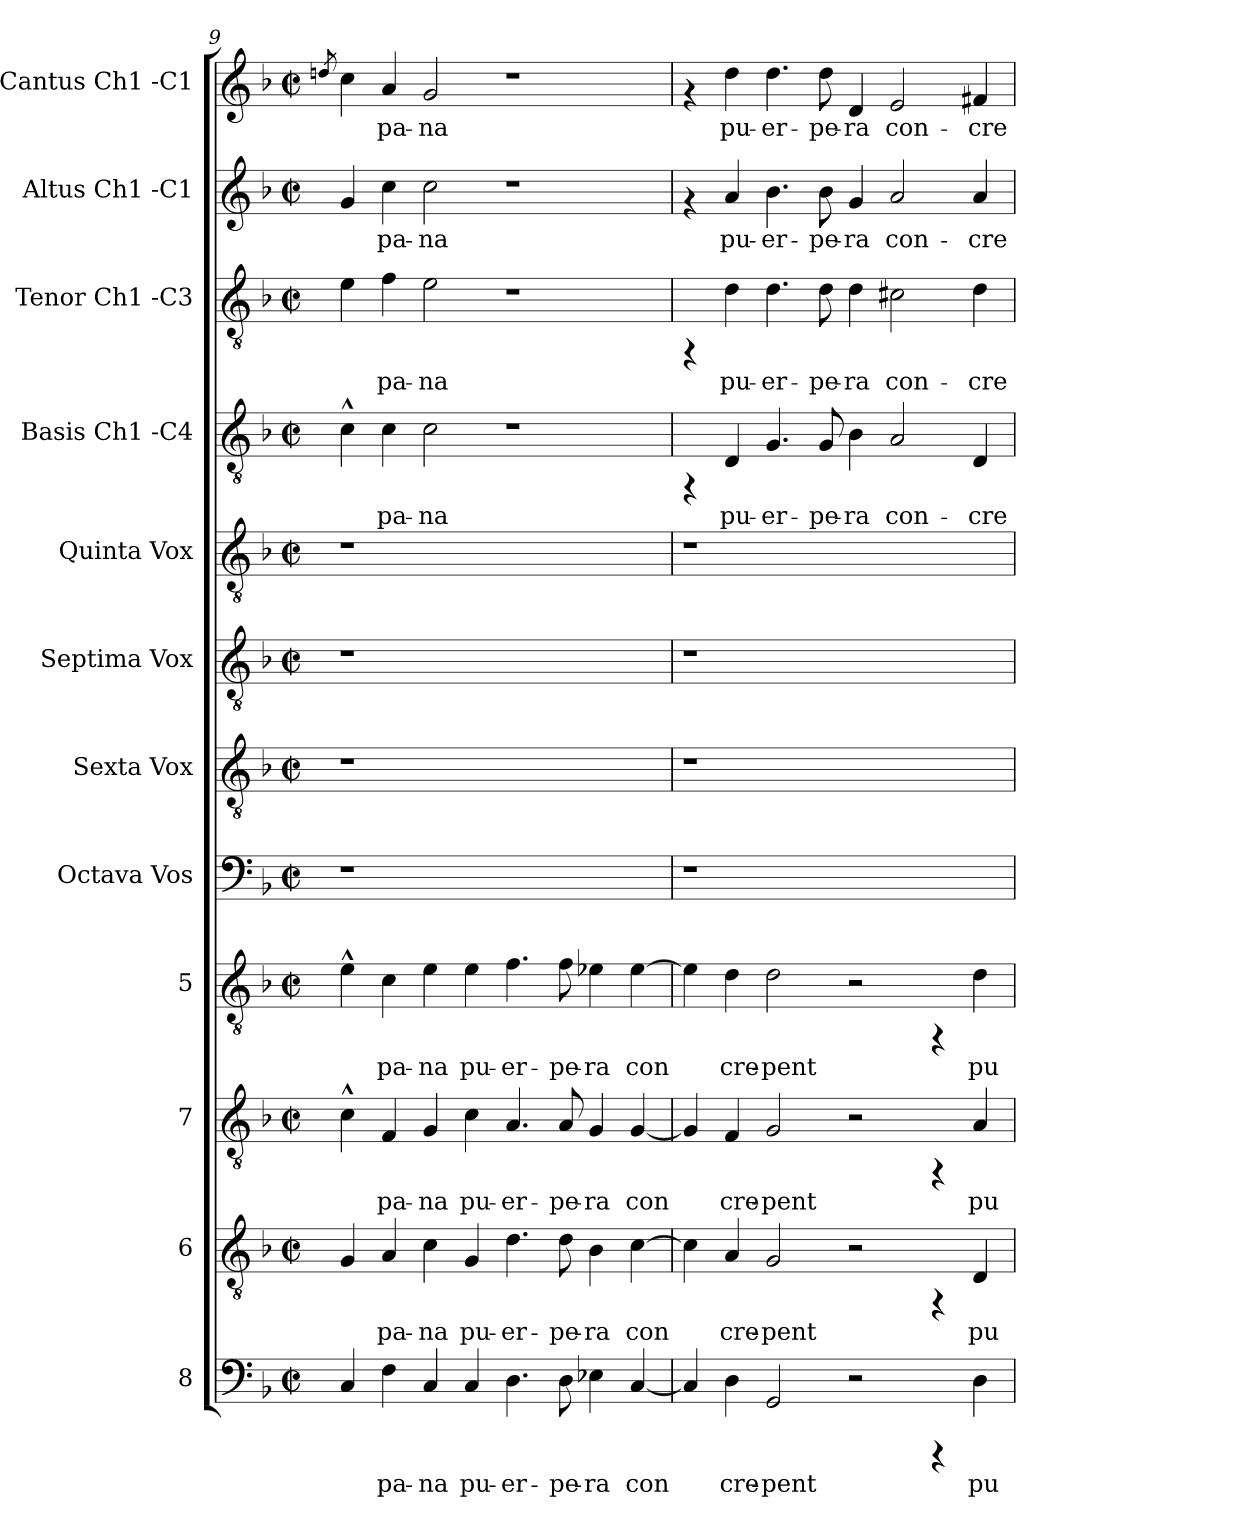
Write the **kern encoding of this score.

**kern	**text	**kern	**text	**kern	**text	**kern	**text	**kern	**kern	**kern	**kern	**kern	**text	**kern	**text	**kern	**text	**kern	**text
*part12	*part12	*part11	*part11	*part10	*part10	*part9	*part9	*part8	*part7	*part6	*part5	*part4	*part4	*part3	*part3	*part2	*part2	*part1	*part1
*staff12	*staff12	*staff11	*staff11	*staff10	*staff10	*staff9	*staff9	*staff8	*staff7	*staff6	*staff5	*staff4	*staff4	*staff3	*staff3	*staff2	*staff2	*staff1	*staff1
*I"8	*	*I"6	*	*I"7	*	*I"5	*	*I"Octava  Vos	*I"Sexta  Vox	*I"Septima  Vox	*I"Quinta  Vox	*I"Basis  Ch1 -C4	*	*I"Tenor  Ch1 -C3	*	*I"Altus  Ch1 -C1	*	*I"Cantus  Ch1 -C1	*
*	*	*	*	*	*	*	*	*	*	*	*	*I'B	*	*I'T	*	*I'A	*	*I'C	*
!!LO:PB:g=z
*clefF4	*	*clefGv2	*	*clefGv2	*	*clefGv2	*	*clefF4	*clefGv2	*clefGv2	*clefGv2	*clefGv2	*	*clefGv2	*	*clefG2	*	*clefG2	*
*k[b-]	*	*k[b-]	*	*k[b-]	*	*k[b-]	*	*k[b-]	*k[b-]	*k[b-]	*k[b-]	*k[b-]	*	*k[b-]	*	*k[b-]	*	*k[b-]	*
*F:	*	*F:	*	*F:	*	*F:	*	*F:	*F:	*F:	*F:	*F:	*	*F:	*	*F:	*	*F:	*
*M2/2	*	*M2/2	*	*M2/2	*	*M2/2	*	*M2/2	*M2/2	*M2/2	*M2/2	*M2/2	*	*M2/2	*	*M2/2	*	*M2/2	*
*met(c|)	*	*met(c|)	*	*met(c|)	*	*met(c|)	*	*met(c|)	*met(c|)	*met(c|)	*met(c|)	*met(c|)	*	*met(c|)	*	*met(c|)	*	*met(c|)	*
=9	=9	=9	=9	=9	=9	=9	=9	=9	=9	=9	=9	=9	=9	=9	=9	=9	=9	=9	=9
.	.	.	.	.	.	.	.	.	.	.	.	.	.	.	.	.	.	8qddn/	.
!	!LO:LY:b:cj	!	!LO:LY:b:cj	!	!LO:LY:b:cj	!	!LO:LY:b:cj	!	!	!	!	!	!LO:LY:b:cj	!	!LO:LY:b:cj	!	!LO:LY:b:cj	!	!LO:LY:b:cj
4C/	--	4G/	--	4c^^>\	--	4e^^>\	--	1r	1r	1r	1r	4c^^>\	--	4e\	--	4g/	--	4cc\	--
!	!LO:LY:b:cj	!	!LO:LY:b:cj	!	!LO:LY:b:cj	!	!LO:LY:b:cj	!	!	!	!	!	!LO:LY:b:cj	!	!LO:LY:b:cj	!	!LO:LY:b:cj	!	!LO:LY:b:cj
4F\	-pa-	4A/	-pa-	4F/	-pa-	4c\	-pa-	.	.	.	.	4c\	-pa-	4f\	-pa-	4cc\	-pa-	4a/	-pa-
!	!LO:LY:b:cj	!	!LO:LY:b:cj	!	!LO:LY:b:cj	!	!LO:LY:b:cj	!	!	!	!	!	!LO:LY:b:cj	!	!LO:LY:b:cj	!	!LO:LY:b:cj	!	!LO:LY:b:cj
4C/	-na	4c\	-na	4G/	-na	4e\	-na	.	.	.	.	2c\	-na	2e\	-na	2cc\	-na	2g/	-na
!	!LO:LY:b:cj	!	!LO:LY:b:cj	!	!LO:LY:b:cj	!	!LO:LY:b:cj	!	!	!	!	!	!	!	!	!	!	!	!
4C/	pu-	4G/	pu-	4c\	pu-	4e\	pu-	.	.	.	.	.	.	.	.	.	.	.	.
!	!LO:LY:b:cj	!	!LO:LY:b:cj	!	!LO:LY:b:cj	!	!LO:LY:b:cj	!	!	!	!	!	!	!	!	!	!	!	!
4.D\	-er-	4.d\	-er-	4.A/	-er-	4.f\	-er-	1ryy	1ryy	1ryy	1ryy	1r	.	1r	.	1r	.	1r	.
!	!LO:LY:b:cj	!	!LO:LY:b:cj	!	!LO:LY:b:cj	!	!LO:LY:b:cj	!	!	!	!	!	!	!	!	!	!	!	!
8D\	-pe-	8d\	-pe-	8A/	-pe-	8f\	-pe-	.	.	.	.	.	.	.	.	.	.	.	.
!	!LO:LY:b:cj	!	!LO:LY:b:cj	!	!LO:LY:b:cj	!	!LO:LY:b:cj	!	!	!	!	!	!	!	!	!	!	!	!
4E-X\	-ra	4B-\	-ra	4G/	-ra	4e-X\	-ra	.	.	.	.	.	.	.	.	.	.	.	.
!	!LO:LY:b:cj	!	!LO:LY:b:cj	!	!LO:LY:b:cj	!	!LO:LY:b:cj	!	!	!	!	!	!	!	!	!	!	!	!
[<4C/	con-	[>4c\	con-	[<4G/	con-	[>4e-\	con-	.	.	.	.	.	.	.	.	.	.	.	.
=10	=10	=10	=10	=10	=10	=10	=10	=10	=10	=10	=10	=10	=10	=10	=10	=10	=10	=10	=10
!	!LO:LY:b:cj	!	!LO:LY:b:cj	!	!LO:LY:b:cj	!	!LO:LY:b:cj	!	!	!	!	!	!	!	!	!	!	!	!
4C/]	--	4c\]	--	4G/]	--	4e-\]	--	1r	1r	1r	1r	4rFF	.	4rFF	.	4rf	.	4rf	.
!	!LO:LY:b:cj	!	!LO:LY:b:cj	!	!LO:LY:b:cj	!	!LO:LY:b:cj	!	!	!	!	!	!LO:LY:b:cj	!	!LO:LY:b:cj	!	!LO:LY:b:cj	!	!LO:LY:b:cj
4D\	-cre-	4A/	-cre-	4F/	-cre-	4d\	-cre-	.	.	.	.	4D/	pu-	4d\	pu-	4a/	pu-	4dd\	pu-
!	!LO:LY:b:cj	!	!LO:LY:b:cj	!	!LO:LY:b:cj	!	!LO:LY:b:cj	!	!	!	!	!	!LO:LY:b:cj	!	!LO:LY:b:cj	!	!LO:LY:b:cj	!	!LO:LY:b:cj
2GG/	-pent	2G/	-pent	2G/	-pent	2d\	-pent	.	.	.	.	4.G/	-er-	4.d\	-er-	4.b-\	-er-	4.dd\	-er-
!	!	!	!	!	!	!	!	!	!	!	!	!	!LO:LY:b:cj	!	!LO:LY:b:cj	!	!LO:LY:b:cj	!	!LO:LY:b:cj
.	.	.	.	.	.	.	.	.	.	.	.	8G/	-pe-	8d\	-pe-	8b-\	-pe-	8dd\	-pe-
!	!	!	!	!	!	!	!	!	!	!	!	!	!LO:LY:b:cj	!	!LO:LY:b:cj	!	!LO:LY:b:cj	!	!LO:LY:b:cj
2r	.	2r	.	2r	.	2r	.	1ryy	1ryy	1ryy	1ryy	4B-\	-ra	4d\	-ra	4g/	-ra	4d/	-ra
!	!	!	!	!	!	!	!	!	!	!	!	!	!LO:LY:b:cj	!	!LO:LY:b:cj	!	!LO:LY:b:cj	!	!LO:LY:b:cj
.	.	.	.	.	.	.	.	.	.	.	.	2A/	con-	2c#X\	con-	2a/	con-	2e/	con-
4rCCC	.	4rFF	.	4rFF	.	4rFF	.	.	.	.	.	.	.	.	.	.	.	.	.
!	!LO:LY:b:cj	!	!LO:LY:b:cj	!	!LO:LY:b:cj	!	!LO:LY:b:cj	!	!	!	!	!	!LO:LY:b:cj	!	!LO:LY:b:cj	!	!LO:LY:b:cj	!	!LO:LY:b:cj
4D\	pu-	4D/	pu-	4A/	pu-	4d\	pu-	.	.	.	.	4D/	-cre-	4d\	-cre-	4a/	-cre-	4f#X/	-cre-
=	=	=	=	=	=	=	=	=	=	=	=	=	=	=	=	=	=	=	=
*-	*-	*-	*-	*-	*-	*-	*-	*-	*-	*-	*-	*-	*-	*-	*-	*-	*-	*-	*-
